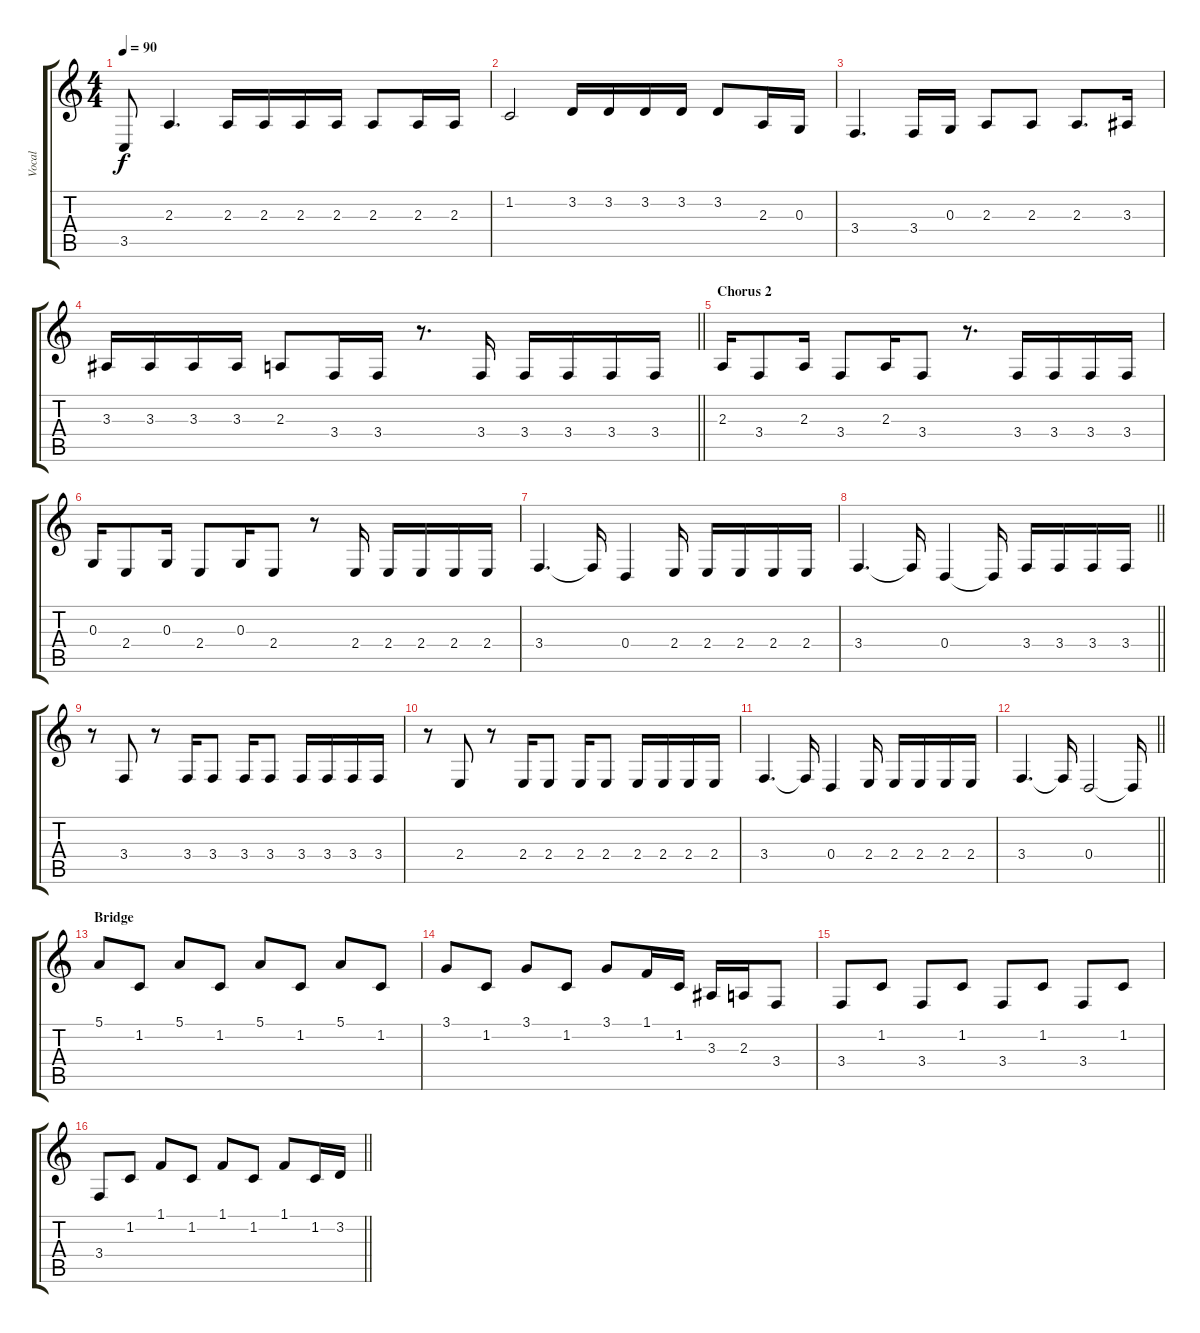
\track ("Vocal" "Vocal") {instrument altosax}
\staff {score tabs}
\tuning (E4 B3 G3 D3 A2 E2) {hide}
\ts (4 4)
\tempo 90
\clef g2
\ks c
3.5{t}.8{dy f} 2.3.4{d} 2.3.16 2.3.16 2.3.16 2.3.16 2.3.8 2.3.16 2.3.16 |
1.2.2 3.2.16 3.2.16 3.2.16 3.2.16 3.2.8 2.3.16 0.3.16 |
3.4.4{d} 3.4.16 0.3.16 2.3.8 2.3.8 2.3.8{d} 3.3.16 |
\barLineRight lightlight
3.3.16 3.3.16 3.3.16 3.3.16 2.3.8 3.4.16 3.4.16 r.8{d} 3.4.16 3.4.16 3.4.16 3.4.16 3.4.16 |
\section ("" "Chorus 2")
2.3.16 3.4.8 2.3.16 3.4.8 2.3.16 3.4.8 r.8{d} 3.4.16 3.4.16 3.4.16 3.4.16 |
0.3.16 2.4.8 0.3.16 2.4.8 0.3.16 2.4.8 r.8 2.4.16 2.4.16 2.4.16 2.4.16 2.4.16 |
3.4.4{d} 3.4{t}.16 0.4.4 2.4.16 2.4.16 2.4.16 2.4.16 2.4.16 |
\barLineRight lightlight
3.4.4{d} 3.4{t}.16 0.4.4 0.4{t}.16 3.4.16 3.4.16 3.4.16 3.4.16 |
r.8 3.4.8 r.8 3.4.16 3.4.8 3.4.16 3.4.8 3.4.16 3.4.16 3.4.16 3.4.16 |
r.8 2.4.8 r.8 2.4.16 2.4.8 2.4.16 2.4.8 2.4.16 2.4.16 2.4.16 2.4.16 |
3.4.4{d} 3.4{t}.16 0.4.4 2.4.16 2.4.16 2.4.16 2.4.16 2.4.16 |
\barLineRight lightlight
3.4.4{d} 3.4{t}.16 0.4.2 0.4{t}.16 |
\section ("" "Bridge")
5.1.8 1.2.8 5.1.8 1.2.8 5.1.8 1.2.8 5.1.8 1.2.8 |
3.1.8 1.2.8 3.1.8 1.2.8 3.1.8 1.1.16 1.2.16 3.3.16 2.3.16 3.4.8 |
3.4.8 1.2.8 3.4.8 1.2.8 3.4.8 1.2.8 3.4.8 1.2.8 |
\barLineRight lightlight
3.4.8 1.2.8 1.1.8 1.2.8 1.1.8 1.2.8 1.1.8 1.2.16 3.2.16
